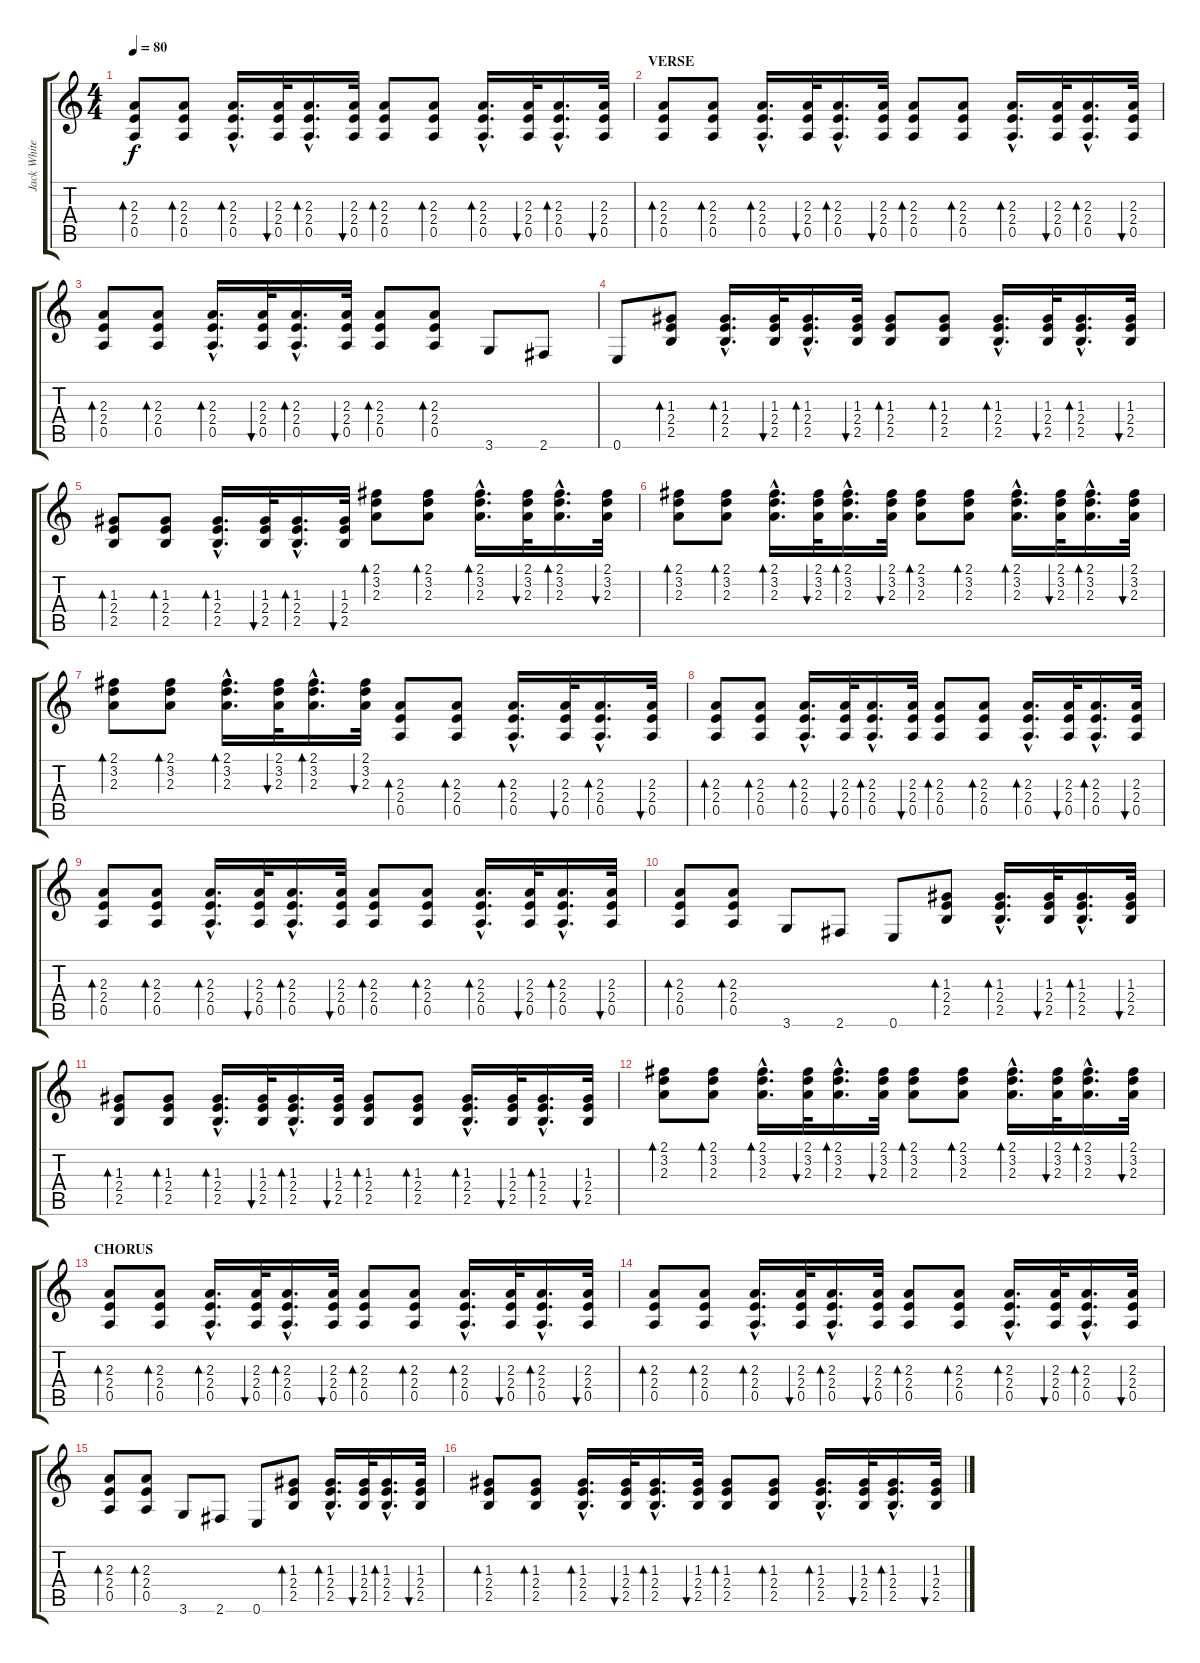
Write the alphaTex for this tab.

\track ("Jack White (Guitar 2)" "Jack White") {instrument acousticguitarsteel}
\staff {score tabs}
\tuning (E4 B3 G3 D3 A2 E2) {hide}
\ts (4 4)
\tempo 80
\clef g2
\ks c
(2.3 2.4 0.5).8{bd 60 dy f} (2.3 2.4 0.5).8{bd 60} (2.3{hac} 2.4{hac} 0.5{hac}).16{d bd 60} (2.3 2.4 0.5).32{bu 60} (2.3{hac} 2.4{hac} 0.5{hac}).16{d bd 60} (2.3 2.4 0.5).32{bu 60} (2.3 2.4 0.5).8{bd 60} (2.3 2.4 0.5).8{bd 60} (2.3{hac} 2.4{hac} 0.5{hac}).16{d bd 60} (2.3 2.4 0.5).32{bu 60} (2.3{hac} 2.4{hac} 0.5{hac}).16{d bd 60} (2.3 2.4 0.5).32{bu 60} |
\section ("" "VERSE")
(2.3 2.4 0.5).8{bd 60} (2.3 2.4 0.5).8{bd 60} (2.3{hac} 2.4{hac} 0.5{hac}).16{d bd 60} (2.3 2.4 0.5).32{bu 60} (2.3{hac} 2.4{hac} 0.5{hac}).16{d bd 60} (2.3 2.4 0.5).32{bu 60} (2.3 2.4 0.5).8{bd 60} (2.3 2.4 0.5).8{bd 60} (2.3{hac} 2.4{hac} 0.5{hac}).16{d bd 60} (2.3 2.4 0.5).32{bu 60} (2.3{hac} 2.4{hac} 0.5{hac}).16{d bd 60} (2.3 2.4 0.5).32{bu 60} |
(2.3 2.4 0.5).8{bd 60} (2.3 2.4 0.5).8{bd 60} (2.3{hac} 2.4{hac} 0.5{hac}).16{d bd 60} (2.3 2.4 0.5).32{bu 60} (2.3{hac} 2.4{hac} 0.5{hac}).16{d bd 60} (2.3 2.4 0.5).32{bu 60} (2.3 2.4 0.5).8{bd 60} (2.3 2.4 0.5).8{bd 60} 3.6.8 2.6.8 |
0.6.8 (1.3 2.4 2.5).8{bd 60} (1.3{hac} 2.4{hac} 2.5{hac}).16{d bd 60} (1.3 2.4 2.5).32{bu 60} (1.3{hac} 2.4{hac} 2.5{hac}).16{d bd 60} (1.3 2.4 2.5).32{bu 60} (1.3 2.4 2.5).8{bd 60} (1.3 2.4 2.5).8{bd 60} (1.3{hac} 2.4{hac} 2.5{hac}).16{d bd 60} (1.3 2.4 2.5).32{bu 60} (1.3{hac} 2.4{hac} 2.5{hac}).16{d bd 60} (1.3 2.4 2.5).32{bu 60} |
(1.3 2.4 2.5).8{bd 60} (1.3 2.4 2.5).8{bd 60} (1.3{hac} 2.4{hac} 2.5{hac}).16{d bd 60} (1.3 2.4 2.5).32{bu 60} (1.3{hac} 2.4{hac} 2.5{hac}).16{d bd 60} (1.3 2.4 2.5).32{bu 60} (2.1 3.2 2.3).8{bd 60} (2.1 3.2 2.3).8{bd 60} (2.1{hac} 3.2{hac} 2.3{hac}).16{d bd 60} (2.1 3.2 2.3).32{bu 60} (2.1{hac} 3.2{hac} 2.3{hac}).16{d bd 60} (2.1 3.2 2.3).32{bu 60} |
(2.1 3.2 2.3).8{bd 60} (2.1 3.2 2.3).8{bd 60} (2.1{hac} 3.2{hac} 2.3{hac}).16{d bd 60} (2.1 3.2 2.3).32{bu 60} (2.1{hac} 3.2{hac} 2.3{hac}).16{d bd 60} (2.1 3.2 2.3).32{bu 60} (2.1 3.2 2.3).8{bd 60} (2.1 3.2 2.3).8{bd 60} (2.1{hac} 3.2{hac} 2.3{hac}).16{d bd 60} (2.1 3.2 2.3).32{bu 60} (2.1{hac} 3.2{hac} 2.3{hac}).16{d bd 60} (2.1 3.2 2.3).32{bu 60} |
(2.1 3.2 2.3).8{bd 60} (2.1 3.2 2.3).8{bd 60} (2.1{hac} 3.2{hac} 2.3{hac}).16{d bd 60} (2.1 3.2 2.3).32{bu 60} (2.1{hac} 3.2{hac} 2.3{hac}).16{d bd 60} (2.1 3.2 2.3).32{bu 60} (2.3 2.4 0.5).8{bd 60} (2.3 2.4 0.5).8{bd 60} (2.3{hac} 2.4{hac} 0.5{hac}).16{d bd 60} (2.3 2.4 0.5).32{bu 60} (2.3{hac} 2.4{hac} 0.5{hac}).16{d bd 60} (2.3 2.4 0.5).32{bu 60} |
(2.3 2.4 0.5).8{bd 60} (2.3 2.4 0.5).8{bd 60} (2.3{hac} 2.4{hac} 0.5{hac}).16{d bd 60} (2.3 2.4 0.5).32{bu 60} (2.3{hac} 2.4{hac} 0.5{hac}).16{d bd 60} (2.3 2.4 0.5).32{bu 60} (2.3 2.4 0.5).8{bd 60} (2.3 2.4 0.5).8{bd 60} (2.3{hac} 2.4{hac} 0.5{hac}).16{d bd 60} (2.3 2.4 0.5).32{bu 60} (2.3{hac} 2.4{hac} 0.5{hac}).16{d bd 60} (2.3 2.4 0.5).32{bu 60} |
(2.3 2.4 0.5).8{bd 60} (2.3 2.4 0.5).8{bd 60} (2.3{hac} 2.4{hac} 0.5{hac}).16{d bd 60} (2.3 2.4 0.5).32{bu 60} (2.3{hac} 2.4{hac} 0.5{hac}).16{d bd 60} (2.3 2.4 0.5).32{bu 60} (2.3 2.4 0.5).8{bd 60} (2.3 2.4 0.5).8{bd 60} (2.3{hac} 2.4{hac} 0.5{hac}).16{d bd 60} (2.3 2.4 0.5).32{bu 60} (2.3{hac} 2.4{hac} 0.5{hac}).16{d bd 60} (2.3 2.4 0.5).32{bu 60} |
(2.3 2.4 0.5).8{bd 60} (2.3 2.4 0.5).8{bd 60} 3.6.8 2.6.8 0.6.8 (1.3 2.4 2.5).8{bd 60} (1.3{hac} 2.4{hac} 2.5{hac}).16{d bd 60} (1.3 2.4 2.5).32{bu 60} (1.3{hac} 2.4{hac} 2.5{hac}).16{d bd 60} (1.3 2.4 2.5).32{bu 60} |
(1.3 2.4 2.5).8{bd 30} (1.3 2.4 2.5).8{bd 60} (1.3{hac} 2.4{hac} 2.5{hac}).16{d bd 60} (1.3 2.4 2.5).32{bu 60} (1.3{hac} 2.4{hac} 2.5{hac}).16{d bd 60} (1.3 2.4 2.5).32{bu 60} (1.3 2.4 2.5).8{bd 60} (1.3 2.4 2.5).8{bd 60} (1.3{hac} 2.4{hac} 2.5{hac}).16{d bd 60} (1.3 2.4 2.5).32{bu 60} (1.3{hac} 2.4{hac} 2.5{hac}).16{d bd 60} (1.3 2.4 2.5).32{bu 60} |
(2.1 3.2 2.3).8{bd 60} (2.1 3.2 2.3).8{bd 60} (2.1{hac} 3.2{hac} 2.3{hac}).16{d bd 60} (2.1 3.2 2.3).32{bu 60} (2.1{hac} 3.2{hac} 2.3{hac}).16{d bd 60} (2.1 3.2 2.3).32{bu 60} (2.1 3.2 2.3).8{bd 60} (2.1 3.2 2.3).8{bd 60} (2.1{hac} 3.2{hac} 2.3{hac}).16{d bd 60} (2.1 3.2 2.3).32{bu 60} (2.1{hac} 3.2{hac} 2.3{hac}).16{d bd 60} (2.1 3.2 2.3).32{bu 60} |
\section ("" "CHORUS")
(2.3 2.4 0.5).8{bd 60} (2.3 2.4 0.5).8{bd 60} (2.3{hac} 2.4{hac} 0.5{hac}).16{d bd 60} (2.3 2.4 0.5).32{bu 60} (2.3{hac} 2.4{hac} 0.5{hac}).16{d bd 60} (2.3 2.4 0.5).32{bu 60} (2.3 2.4 0.5).8{bd 60} (2.3 2.4 0.5).8{bd 60} (2.3{hac} 2.4{hac} 0.5{hac}).16{d bd 60} (2.3 2.4 0.5).32{bu 60} (2.3{hac} 2.4{hac} 0.5{hac}).16{d bd 60} (2.3 2.4 0.5).32{bu 60} |
(2.3 2.4 0.5).8{bd 60} (2.3 2.4 0.5).8{bd 60} (2.3{hac} 2.4{hac} 0.5{hac}).16{d bd 60} (2.3 2.4 0.5).32{bu 60} (2.3{hac} 2.4{hac} 0.5{hac}).16{d bd 60} (2.3 2.4 0.5).32{bu 60} (2.3 2.4 0.5).8{bd 60} (2.3 2.4 0.5).8{bd 60} (2.3{hac} 2.4{hac} 0.5{hac}).16{d bd 60} (2.3 2.4 0.5).32{bu 60} (2.3{hac} 2.4{hac} 0.5{hac}).16{d bd 60} (2.3 2.4 0.5).32{bu 60} |
(2.3 2.4 0.5).8{bd 60} (2.3 2.4 0.5).8{bd 60} 3.6.8 2.6.8 0.6.8 (1.3 2.4 2.5).8{bd 60} (1.3{hac} 2.4{hac} 2.5{hac}).16{d bd 60} (1.3 2.4 2.5).32{bu 60} (1.3{hac} 2.4{hac} 2.5{hac}).16{d bd 60} (1.3 2.4 2.5).32{bu 60} |
(1.3 2.4 2.5).8{bd 30} (1.3 2.4 2.5).8{bd 60} (1.3{hac} 2.4{hac} 2.5{hac}).16{d bd 60} (1.3 2.4 2.5).32{bu 60} (1.3{hac} 2.4{hac} 2.5{hac}).16{d bd 60} (1.3 2.4 2.5).32{bu 60} (1.3 2.4 2.5).8{bd 60} (1.3 2.4 2.5).8{bd 60} (1.3{hac} 2.4{hac} 2.5{hac}).16{d bd 60} (1.3 2.4 2.5).32{bu 60} (1.3{hac} 2.4{hac} 2.5{hac}).16{d bd 60} (1.3 2.4 2.5).32{bu 60}
